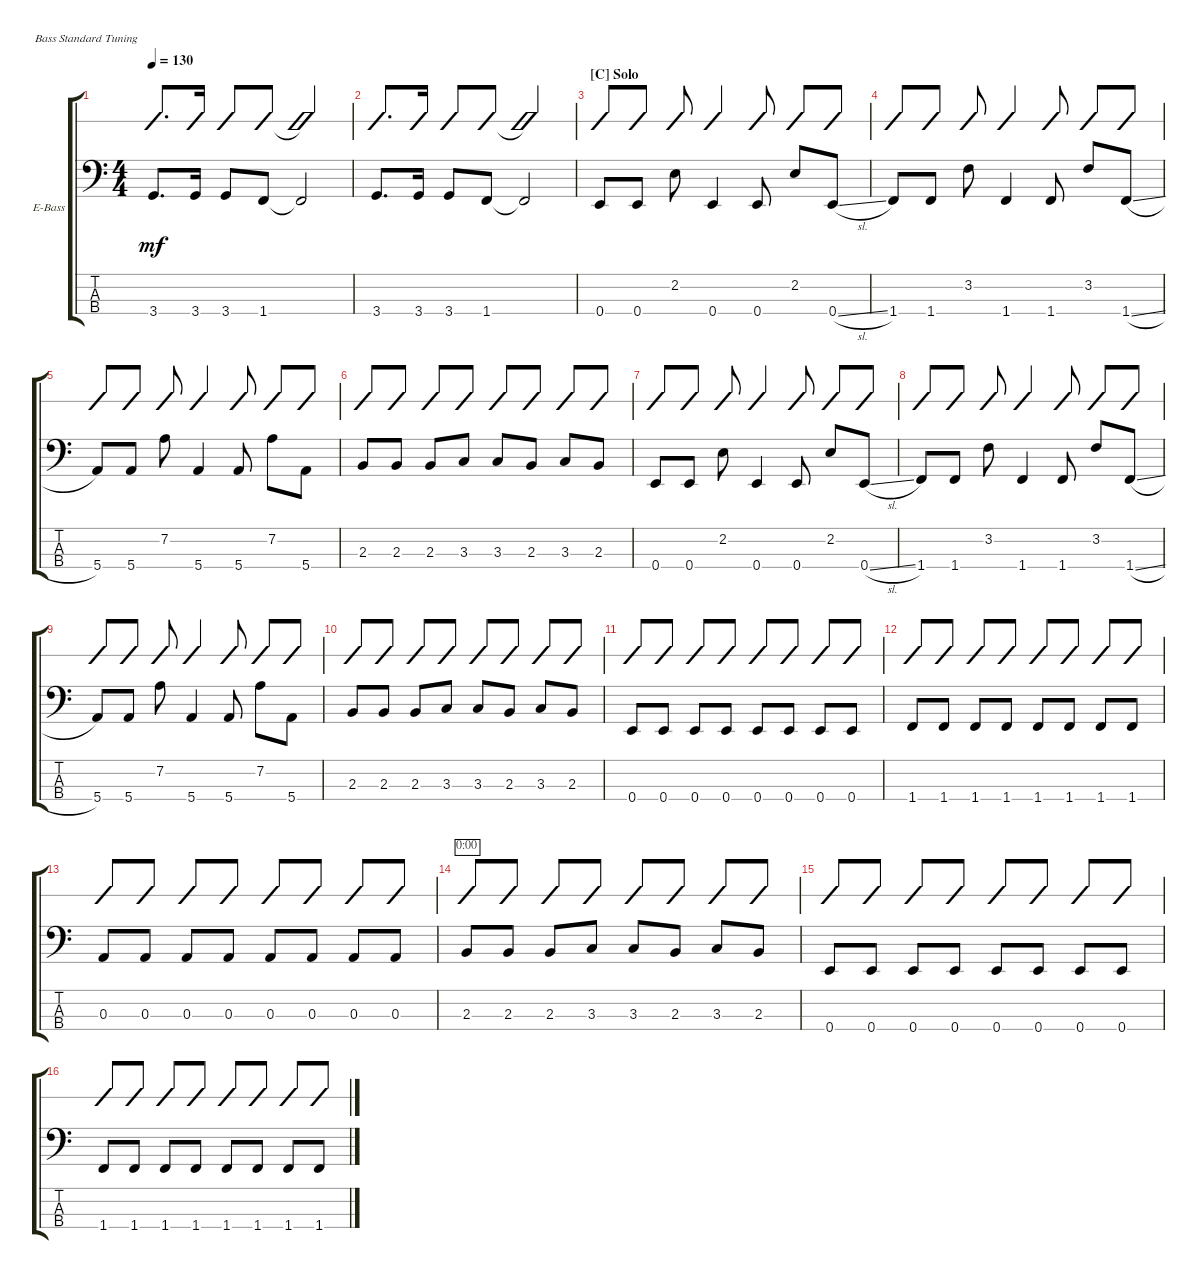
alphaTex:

\defaultSystemsLayout 4
\bracketExtendMode groupsimilarinstruments
\firstSystemTrackNameOrientation horizontal
\otherSystemsTrackNameOrientation horizontal
\track ("Electric Bass" "E-Bass") {instrument electricbassfinger}
\staff {score tabs slash}
\tuning (G2 D2 A1 E1)
\ts (4 4)
\tempo 130
\clef f4
\ks c
3.4.8{d dy mf} 3.4.16 3.4.8 1.4.8 1.4{t}.2 |
3.4.8{d} 3.4.16 3.4.8 1.4.8 1.4{t}.2 |
\section ("C" "Solo")
0.4.8 0.4.8 2.2.8 0.4.4 0.4.8 2.2.8 0.4{sl}.8 |
1.4.8 1.4.8 3.2.8 1.4.4 1.4.8 3.2.8 1.4{sl}.8 |
5.4.8 5.4.8 7.2.8 5.4.4 5.4.8 7.2.8 5.4.8 |
2.3.8 2.3.8 2.3.8 3.3.8 3.3.8 2.3.8 3.3.8 2.3.8 |
0.4.8 0.4.8 2.2.8 0.4.4 0.4.8 2.2.8 0.4{sl}.8 |
1.4.8 1.4.8 3.2.8 1.4.4 1.4.8 3.2.8 1.4{sl}.8 |
5.4.8 5.4.8 7.2.8 5.4.4 5.4.8 7.2.8 5.4.8 |
2.3.8 2.3.8 2.3.8 3.3.8 3.3.8 2.3.8 3.3.8 2.3.8 |
0.4.8 0.4.8 0.4.8 0.4.8 0.4.8 0.4.8 0.4.8 0.4.8 |
1.4.8 1.4.8 1.4.8 1.4.8 1.4.8 1.4.8 1.4.8 1.4.8 |
0.3.8 0.3.8 0.3.8 0.3.8 0.3.8 0.3.8 0.3.8 0.3.8 |
2.3.8{timer} 2.3.8 2.3.8 3.3.8 3.3.8 2.3.8 3.3.8 2.3.8 |
0.4.8 0.4.8 0.4.8 0.4.8 0.4.8 0.4.8 0.4.8 0.4.8 |
1.4.8 1.4.8 1.4.8 1.4.8 1.4.8 1.4.8 1.4.8 1.4.8
